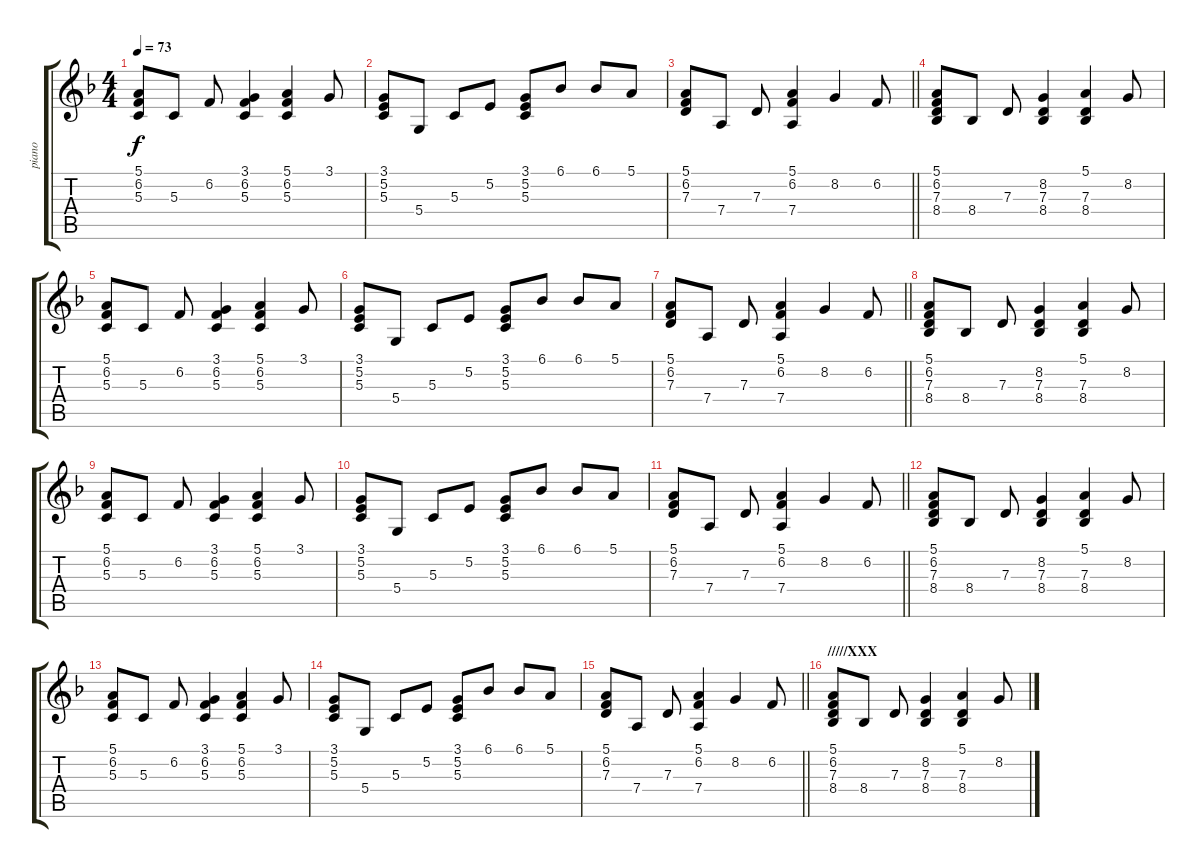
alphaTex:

\track ("piano" "piano") {instrument brightacousticpiano}
\staff {score tabs}
\tuning (E4 B3 G3 D3 A2 E2) {hide}
\ts (4 4)
\tempo 73
\clef g2
\ks f
(5.1 6.2 5.3).8{dy f} 5.3.8 6.2.8 (3.1 6.2 5.3).4 (5.1 6.2 5.3).4 3.1.8 |
(3.1 5.2 5.3).8 5.4.8 5.3.8 5.2.8 (3.1 5.2 5.3).8 6.1.8 6.1.8 5.1.8 |
\barLineRight lightlight
(5.1 6.2 7.3).8 7.4.8 7.3.8 (5.1 6.2 7.4).4 8.2.4 6.2.8 |
(5.1 6.2 7.3 8.4).8 8.4.8 7.3.8 (8.2 7.3 8.4).4 (5.1 7.3 8.4).4 8.2.8 |
(5.1 6.2 5.3).8 5.3.8 6.2.8 (3.1 6.2 5.3).4 (5.1 6.2 5.3).4 3.1.8 |
(3.1 5.2 5.3).8 5.4.8 5.3.8 5.2.8 (3.1 5.2 5.3).8 6.1.8 6.1.8 5.1.8 |
\barLineRight lightlight
(5.1 6.2 7.3).8 7.4.8 7.3.8 (5.1 6.2 7.4).4 8.2.4 6.2.8 |
(5.1 6.2 7.3 8.4).8 8.4.8 7.3.8 (8.2 7.3 8.4).4 (5.1 7.3 8.4).4 8.2.8 |
(5.1 6.2 5.3).8 5.3.8 6.2.8 (3.1 6.2 5.3).4 (5.1 6.2 5.3).4 3.1.8 |
(3.1 5.2 5.3).8 5.4.8 5.3.8 5.2.8 (3.1 5.2 5.3).8 6.1.8 6.1.8 5.1.8 |
\barLineRight lightlight
(5.1 6.2 7.3).8 7.4.8 7.3.8 (5.1 6.2 7.4).4 8.2.4 6.2.8 |
\section ("" "")
(5.1 6.2 7.3 8.4).8 8.4.8 7.3.8 (8.2 7.3 8.4).4 (5.1 7.3 8.4).4 8.2.8 |
(5.1 6.2 5.3).8 5.3.8 6.2.8 (3.1 6.2 5.3).4 (5.1 6.2 5.3).4 3.1.8 |
(3.1 5.2 5.3).8 5.4.8 5.3.8 5.2.8 (3.1 5.2 5.3).8 6.1.8 6.1.8 5.1.8 |
\barLineRight lightlight
(5.1 6.2 7.3).8 7.4.8 7.3.8 (5.1 6.2 7.4).4 8.2.4 6.2.8 |
\section ("" "/////XXX")
(5.1 6.2 7.3 8.4).8 8.4.8 7.3.8 (8.2 7.3 8.4).4 (5.1 7.3 8.4).4 8.2.8
